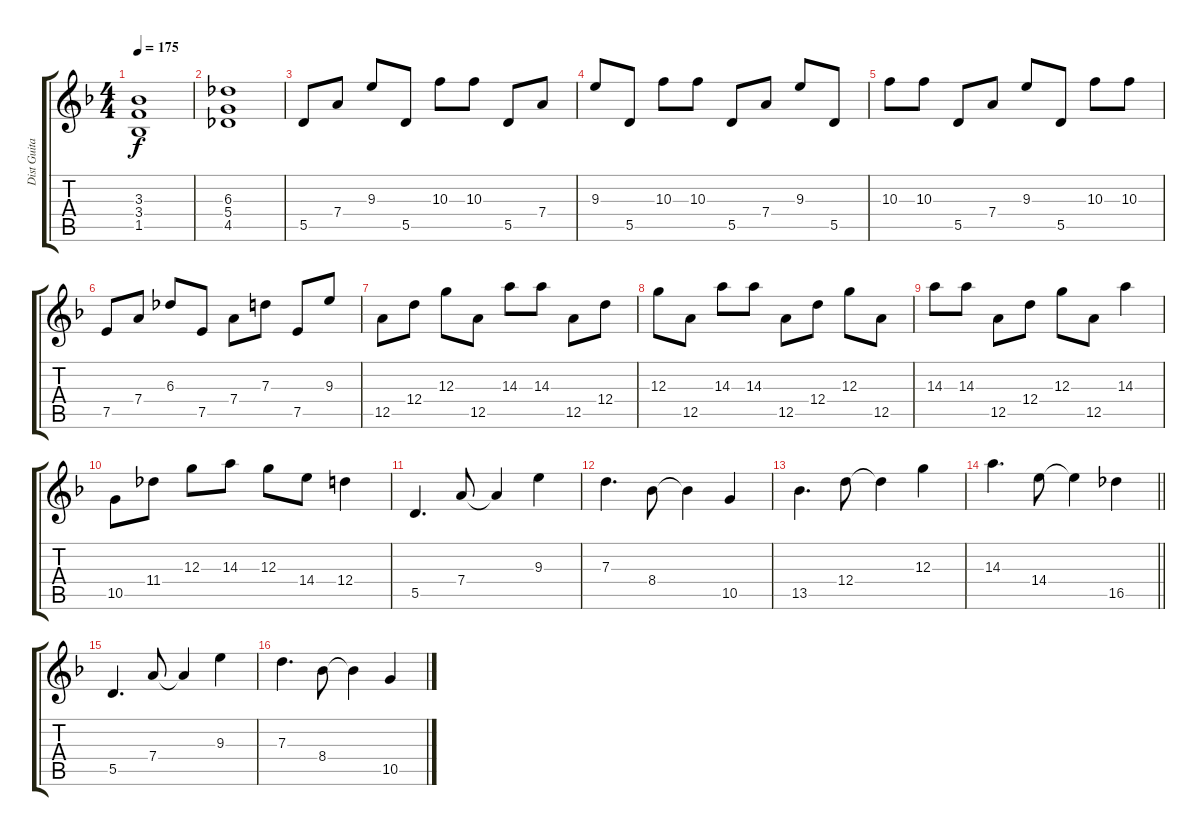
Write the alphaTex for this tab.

\track ("Dist Guitar" "Dist Guita") {instrument distortionguitar}
\staff {score tabs}
\tuning (E4 B3 G3 D3 A2 E2) {hide}
\ts (4 4)
\tempo 175
\clef g2
\ks dminor
(3.3 3.4 1.5).1{dy f} |
(6.3 5.4 4.5).1 |
5.5.8 7.4.8 9.3.8 5.5.8 10.3.8 10.3.8 5.5.8 7.4.8 |
9.3.8 5.5.8 10.3.8 10.3.8 5.5.8 7.4.8 9.3.8 5.5.8 |
10.3.8 10.3.8 5.5.8 7.4.8 9.3.8 5.5.8 10.3.8 10.3.8 |
7.5.8 7.4.8 6.3.8 7.5.8 7.4.8 7.3.8 7.5.8 9.3.8 |
12.5.8 12.4.8 12.3.8 12.5.8 14.3.8 14.3.8 12.5.8 12.4.8 |
12.3.8 12.5.8 14.3.8 14.3.8 12.5.8 12.4.8 12.3.8 12.5.8 |
14.3.8 14.3.8 12.5.8 12.4.8 12.3.8 12.5.8 14.3.4 |
10.5.8 11.4.8 12.3.8 14.3.8 12.3.8 14.4.8 12.4.4 |
5.5.4{d} 7.4.8 7.4{t}.4 9.3.4 |
7.3.4{d} 8.4.8 8.4{t}.4 10.5.4 |
13.5.4{d} 12.4.8 12.4{t}.4 12.3.4 |
\barLineRight lightlight
14.3.4{d} 14.4.8 14.4{t}.4 16.5.4 |
5.5.4{d} 7.4.8 7.4{t}.4 9.3.4 |
7.3.4{d} 8.4.8 8.4{t}.4 10.5.4
